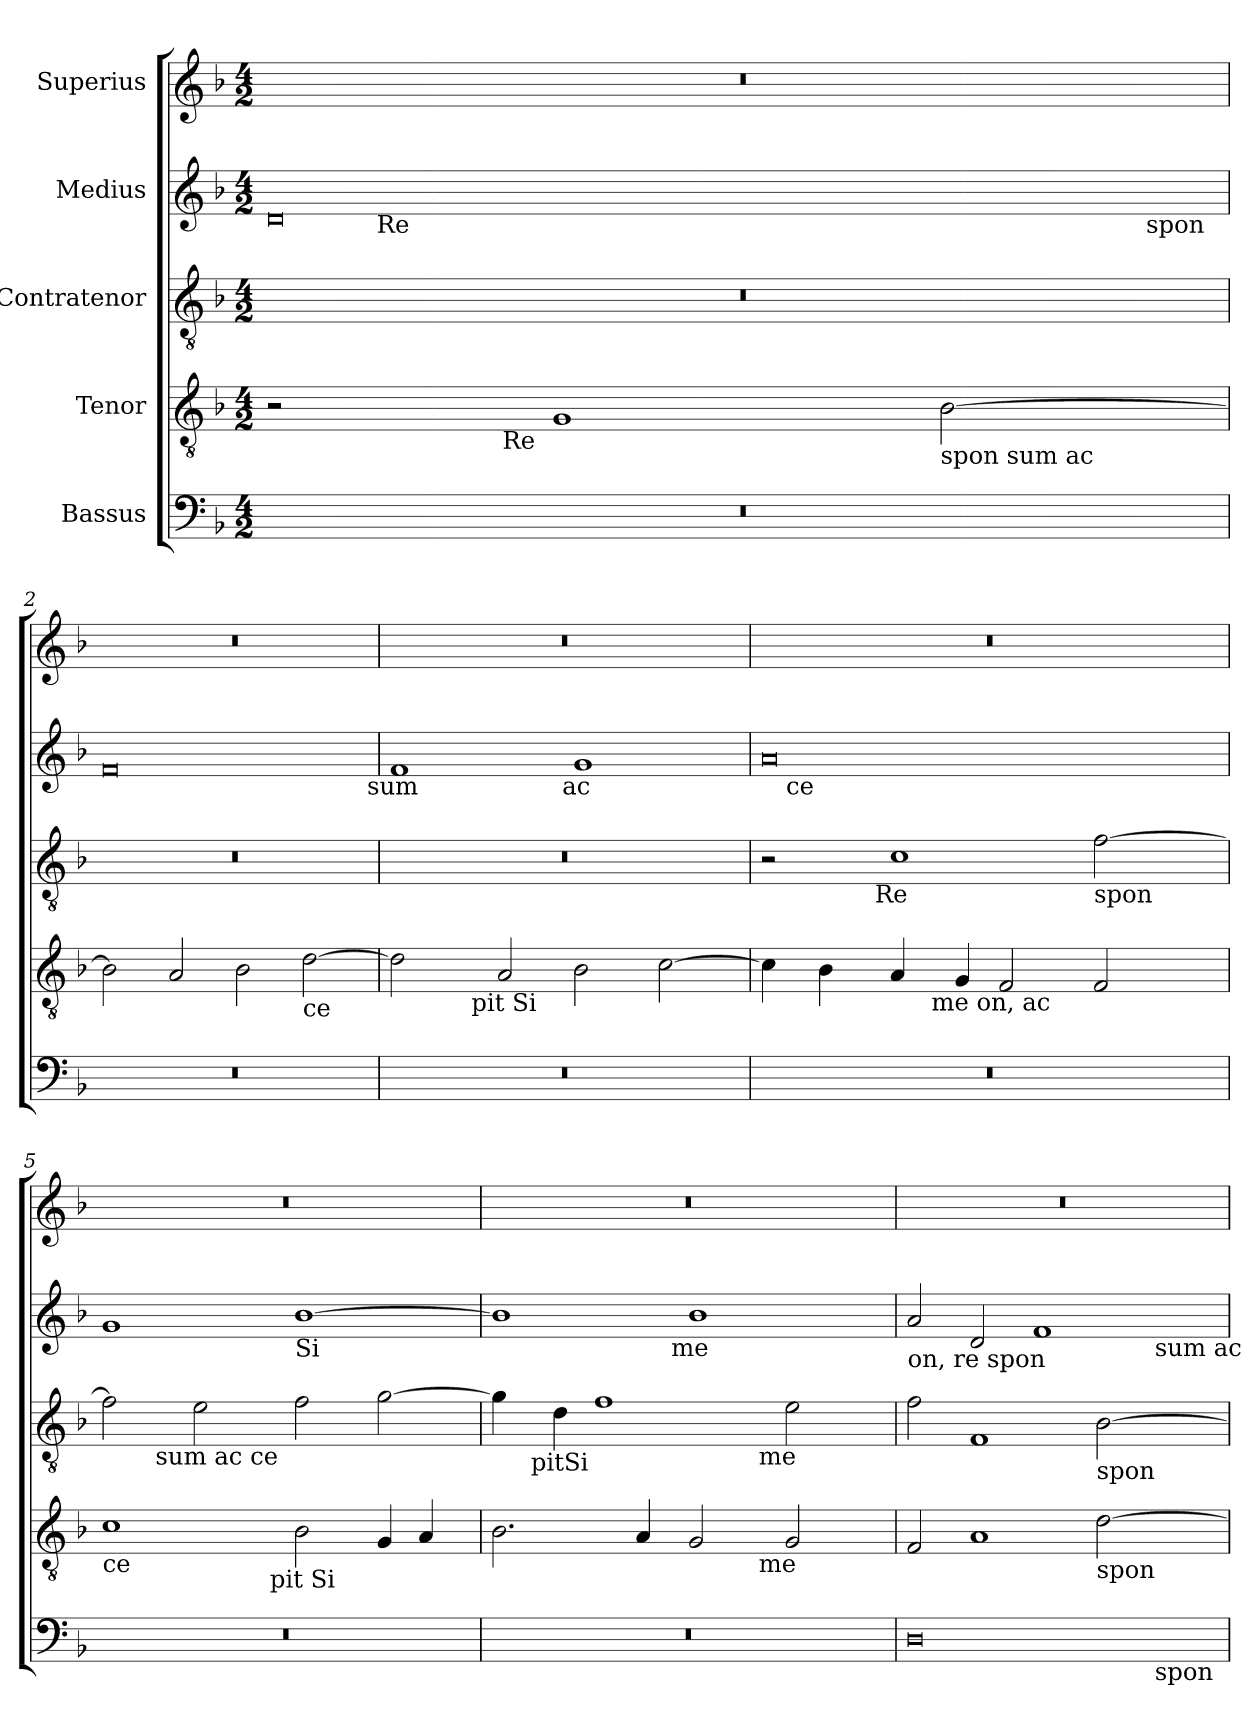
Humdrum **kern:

**kern	**kern	**kern	**kern	**kern
*part5	*part4	*part3	*part2	*part1
*staff5	*staff4	*staff3	*staff2	*staff1
*I"Bassus	*I"Tenor	*I"Contratenor	*I"Medius	*I"Superius
*clefF4	*clefGv2	*clefGv2	*clefG2	*clefG2
*ITrd7c12	*	*	*	*
*k[b-]	*k[b-]	*k[b-]	*k[b-]	*k[b-]
*F:	*F:	*F:	*F:	*F:
*M4/2	*M4/2	*M4/2	*M4/2	*M4/2
=1	=1	=1	=1	=1
*	*^	*	*^	*
0r	2r	4..ryy	0r	0d	8ryy	0r
.	.	.	.	.	32ryy	.
!	!	!	!	!	!LO:TX:b:t=Re	!
.	.	.	.	.	1ryy	.
!	!	!LO:TX:b:t=Re	!	!	!	!
.	.	1ryy	.	.	.	.
.	1G	.	.	.	.	.
.	.	.	.	.	2ryy	.
.	.	2ryy	.	.	.	.
!	!LO:TX:b:t=spon sum ac	!	!	!	!	!
.	[>2B-\	.	.	.	.	.
.	.	.	.	.	4ryy	.
!	!	!	!	!	!LO:TX:b:t=spon	!
.	.	.	.	.	16.ryy	.
.	.	16ryy	.	.	.	.
*	*v	*v	*	*	*	*
=2	=2	=2	=2	=2	=2
0r	2B-\]	0r	0f	1ryy	0r
.	2A/	.	.	.	.
.	2B-\	.	.	2ryy	.
!	!LO:TX:b:t=ce	!	!	!	!
.	[>2d\	.	.	4...ryy	.
!	!	!	!	!LO:TX:b:t=sum	!
.	.	.	.	32ryy	.
=3	=3	=3	=3	=3	=3
*	*^	*	*	*	*
0r	2d\]	4ryy	0r	1f	2ryy	0r
.	.	8ryy	.	.	.	.
.	.	64ryy	.	.	.	.
!	!	!LO:TX:b:t=pit Si	!	!	!	!
.	.	1ryy	.	.	.	.
.	2A/	.	.	.	4...ryy	.
!	!	!	!	!	!LO:TX:b:t=ac	!
.	.	.	.	.	1ryy	.
.	2B-\	.	.	1g	.	.
.	.	2ryy	.	.	.	.
.	[>2c\	.	.	.	.	.
.	.	16..ryy	.	.	.	.
.	.	.	.	.	32ryy	.
=4	=4	=4	=4	=4	=4	=4
*	*	*	*^	*	*	*
0r	4c\]	2ryy	2r	4ryy	0a	16.ryy	0r
!	!	!	!	!	!	!LO:TX:b:t=ce	!
.	.	.	.	.	.	1ryy	.
.	4B-\	.	.	8ryy	.	.	.
.	.	.	.	16ryy	.	.	.
.	.	.	.	64ryy	.	.	.
!	!	!	!	!LO:TX:b:t=Re	!	!	!
.	.	.	.	1ryy	.	.	.
.	4A/	8ryy	1c	.	.	.	.
.	.	32ryy	.	.	.	.	.
!	!	!LO:TX:b:t=me on, ac	!	!	!	!	!
.	.	1ryy	.	.	.	.	.
.	4G/	.	.	.	.	.	.
.	2F/	.	.	.	.	.	.
.	.	.	.	.	.	2ryy	.
.	.	.	.	2ryy	.	.	.
!	!	!	!LO:TX:b:t=spon	!	!	!	!
.	2F/	.	[>2f\	.	.	.	.
.	.	.	.	.	.	4ryy	.
.	.	4ryy	.	.	.	.	.
.	.	.	.	.	.	8ryy	.
.	.	16.ryy	.	.	.	.	.
.	.	.	.	32.ryy	.	.	.
.	.	.	.	.	.	32ryy	.
=5	=5	=5	=5	=5	=5	=5	=5
!	!	!	!	!	!LO:TX:b:t=pit	!	!
!	!LO:TX:b:t=ce	!	!	!	!	!	!
*	*	*	*	*	*v	*v	*
0r	1c	2ryy	2f\]	4ryy	1g	0r
.	.	.	.	32ryy	.	.
!	!	!	!	!LO:TX:b:t=sum ac ce	!	!
.	.	.	.	1ryy	.	.
.	.	4ryy	2e\	.	.	.
.	.	8ryy	.	.	.	.
.	.	64ryy	.	.	.	.
!	!	!LO:TX:b:t=pit Si	!	!	!	!
.	.	1ryy	.	.	.	.
!	!	!	!	!	!LO:TX:b:t=Si	!
.	2B-\	.	2f\	.	[>1b-	.
.	.	.	.	2ryy	.	.
.	4G/	.	[>2g\	.	.	.
.	4A/	.	.	.	.	.
.	.	.	.	8..ryy	.	.
.	.	16..ryy	.	.	.	.
=6	=6	=6	=6	=6	=6	=6
*	*	*	*	*^	*^	*
0r	2.B-\	1ryy	4g\]	8ryy	1ryy	1b-]	2...ryy	0r
.	.	.	.	32ryy	.	.	.	.
!	!	!	!	!LO:TX:b:t=pitSi	!	!	!	!
.	.	.	.	1ryy	.	.	.	.
.	.	.	4d\	.	.	.	.	.
.	.	.	1f	.	.	.	.	.
.	4A/	.	.	.	.	.	.	.
!	!	!	!	!	!	!	!LO:TX:b:t=me	!
.	.	.	.	.	.	.	1ryy	.
.	2G/	4.ryy	.	.	4.ryy	1b-	.	.
.	.	.	.	2ryy	.	.	.	.
!	!	!	!	!	!LO:TX:b:t=me	!	!	!
!	!	!LO:TX:b:t=me	!	!	!	!	!	!
.	.	2ryy	.	.	2ryy	.	.	.
.	2G/	.	2e\	.	.	.	.	.
.	.	.	.	4ryy	.	.	.	.
.	.	8ryy	.	.	8ryy	.	.	.
.	.	.	.	16.ryy	.	.	.	.
.	.	.	.	.	.	.	16ryy	.
!!LO:LB:g=z
=7	=7	=7	=7	=7	=7	=7	=7	=7
!	!	!	!	!	!	!LO:TX:b:t=on, re spon	!	!
!	!	!	!LO:TX:b:t=on, re	!	!	!	!	!
!	!LO:TX:b:t=on, re	!	!	!	!	!	!	!
!LO:TX:b:t=Re	!	!	!	!	!	!	!	!
*	*v	*v	*	*	*	*	*	*
*^	*	*v	*v	*v	*	*	*
0DD	1ryy	2F/	2f\	2a/	1ryy	0r
.	.	1A	1F	2d/	.	.
.	2...ryy	.	.	1f	2...ryy	.
!	!	!	!LO:TX:b:t=spon	!	!	!
!	!	!LO:TX:b:t=spon	!	!	!	!
.	.	[>2d\	[>2B-\	.	.	.
!	!	!	!	!	!LO:TX:b:t=sum ac	!
!	!LO:TX:b:t=spon	!	!	!	!	!
.	16ryy	.	.	.	16ryy	.
*v	*v	*	*	*v	*v	*
=	=	=	=	=
*-	*-	*-	*-	*-
